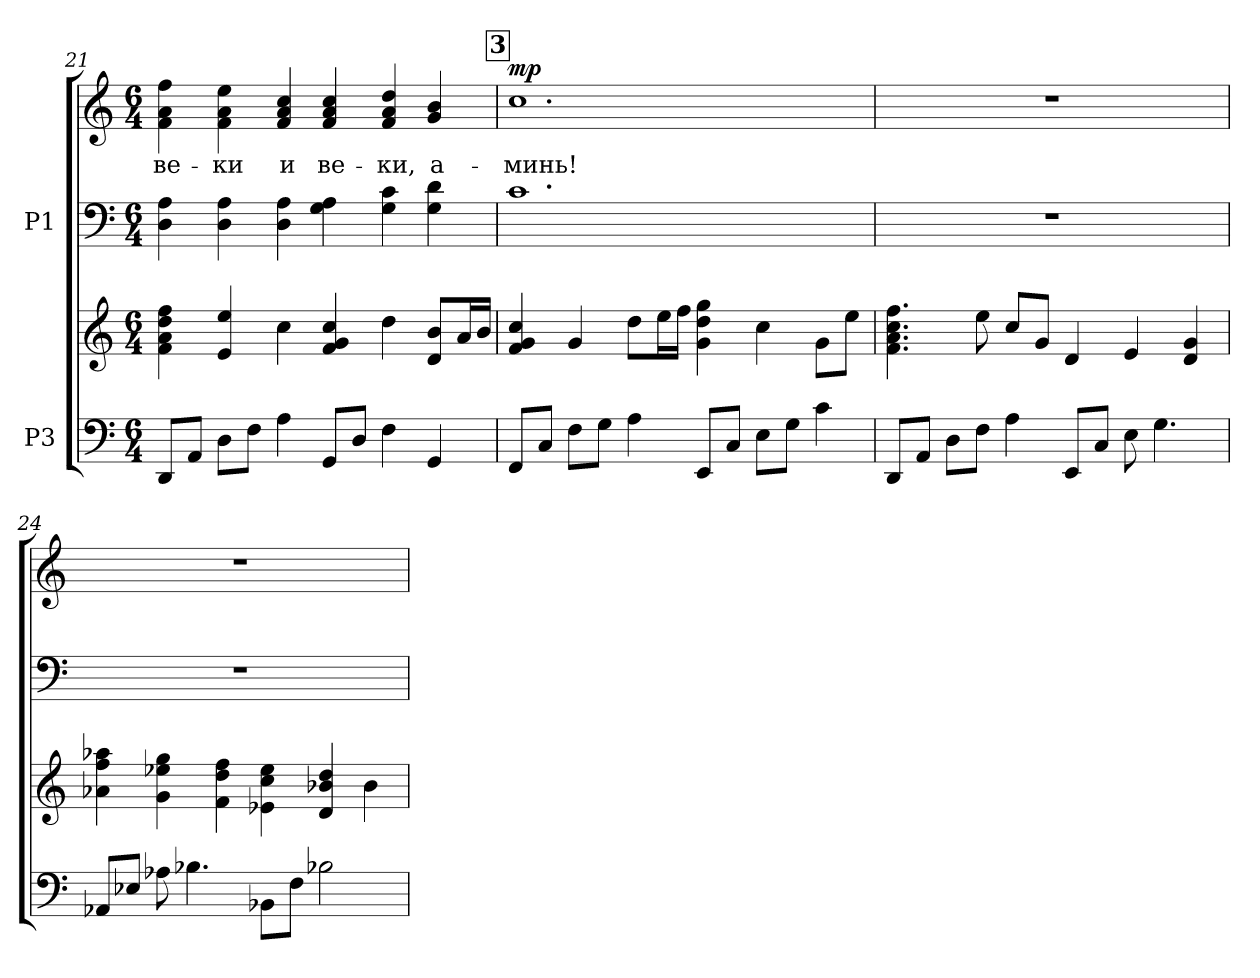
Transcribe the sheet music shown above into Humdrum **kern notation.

**kern	**kern	**kern	**kern	**text	**dynam
*part2	*part2	*part1	*part1	*part1	*part1
*staff4	*staff3	*staff2	*staff1	*staff1	*staff1/2
*I"P3	*	*I"P1	*	*	*
*clefF4	*clefG2	*clefF4	*clefG2	*	*
*k[]	*k[]	*k[]	*k[]	*	*
*C:	*C:	*C:	*C:	*	*
*M6/4	*M6/4	*M6/4	*M6/4	*	*
=21	=21	=21	=21	=21	=21
!	!	!	!	!LO:LY:b:color=#000000	!
8DDi/L	4fi\ 4ai 4ddi 4ffi	4Di\ 4Ai	4fi\ 4ai 4ffi	ве-	.
8AAi/J	.	.	.	.	.
!	!	!	!	!LO:LY:b:color=#000000	!
8Di\L	4ei/ 4eei	4Di\ 4Ai	4fi\ 4ai 4eei	-ки	.
8Fi\J	.	.	.	.	.
!	!	!	!	!LO:LY:b:color=#000000	!
4Ai\	4cci\	4Di\ 4Ai	4fi/ 4ai 4cci	и	.
!	!	!	!	!LO:LY:b:color=#000000	!
8GGi/L	4fi/ 4gi 4cci	4Gi\ 4Ai	4fi/ 4ai 4cci	ве-	.
8Di/J	.	.	.	.	.
!	!	!	!	!LO:LY:b:color=#000000	!
4Fi\	4ddi\	4Gi\ 4ci	4fi/ 4ai 4ddi	-ки,	.
!	!	!	!	!LO:LY:b:color=#000000	!
4GGi/	8di/ 8biL	4Gi\ 4di	4gi/ 4bi	а-	.
.	16ai/L	.	.	.	.
.	16bi/JJ	.	.	.	.
!!LO:REH:place=s1:color=#000000:enc=box:fs=15.4931:t=3
=22	=22	=22	=22	=22	=22
*	*	*^	*	*	*
!	!	!	!	!	!LO:LY:b:color=#000000	!
*	*	*	*	*^	*	*
8FFi/L	4fi/ 4gi 4cci	1.ci	1.ciyy	1.cci	1.cciyy	-минь!	mp
8Ci/J	.	.	.	.	.	.	.
8Fi\L	4gi/	.	.	.	.	.	.
8Gi\J	.	.	.	.	.	.	.
4Ai\	8ddi\L	.	.	.	.	.	.
.	16eei\L	.	.	.	.	.	.
.	16ffi\JJ	.	.	.	.	.	.
8EEi/L	4gi\ 4ddi 4ggi	.	.	.	.	.	.
8Ci/J	.	.	.	.	.	.	.
8Ei\L	4cci\	.	.	.	.	.	.
8Gi\J	.	.	.	.	.	.	.
4ci\	8gi\L	.	.	.	.	.	.
.	8eei\J	.	.	.	.	.	.
*	*	*v	*v	*	*	*	*
*	*	*	*v	*v	*	*
!!LO:LB:g=z
=23	=23	=23	=23	=23	=23
!	!	!LO:N:vis=1	!LO:N:vis=1	!	!
8DDi/L	4.fi\ 4.ai 4.cci 4.ffi	1.r	1.r	.	.
8AAi/J	.	.	.	.	.
8Di\L	.	.	.	.	.
8Fi\J	8eei\	.	.	.	.
4Ai\	8cci/L	.	.	.	.
.	8gi/J	.	.	.	.
8EEi/L	4di/	.	.	.	.
8Ci/J	.	.	.	.	.
8Ei\	4ei/	.	.	.	.
4.Gi\	.	.	.	.	.
.	4di/ 4gi	.	.	.	.
=24	=24	=24	=24	=24	=24
!	!	!LO:N:vis=1	!LO:N:vis=1	!	!
8AA-Xi/L	4a-Xi\ 4ffi 4aa-Xi	1.r	1.r	.	.
8E-Xi/J	.	.	.	.	.
8A-Xi\	4gi\ 4ee-Xi 4ggi	.	.	.	.
4.B-Xi\	.	.	.	.	.
.	4fi\ 4ddi 4ffi	.	.	.	.
8BB-Xi\L	4e-Xi\ 4cci 4ee-i	.	.	.	.
8Fi\J	.	.	.	.	.
2B-Xi\	4di/ 4b-Xi 4ddi	.	.	.	.
.	4b-i\	.	.	.	.
=	=	=	=	=	=
*-	*-	*-	*-	*-	*-
